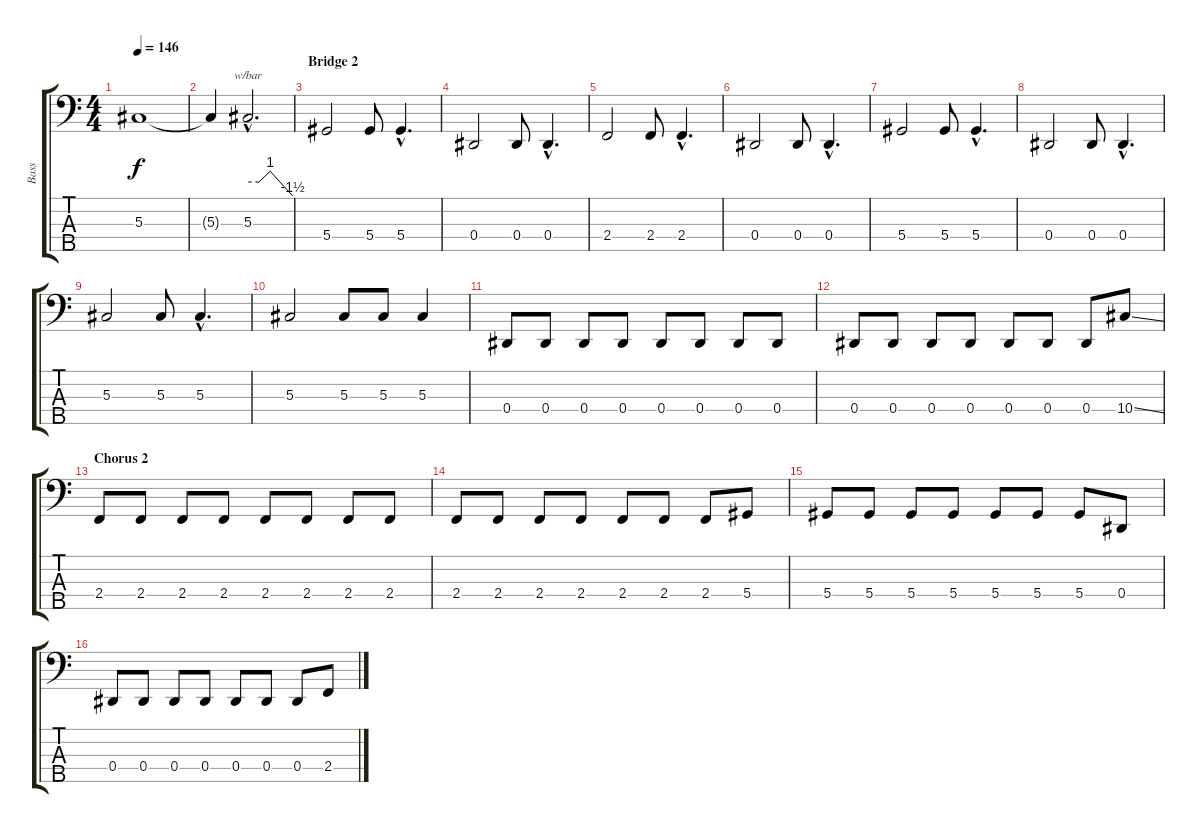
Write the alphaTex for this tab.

\track ("Bass" "Bass") {instrument electricbasspick}
\staff {score tabs}
\tuning (Gb2 Db2 Ab1 Eb1 Bb0) {hide}
\ts (4 4)
\tempo 146
\clef f4
\ks c
5.3.1{dy f} |
5.3{t}.4 5.3{hac}.2{d tbe (custom default 0 0 15 0 30 4 60 -6)} |
\section ("" "Bridge 2")
5.4.2 5.4.8 5.4{hac}.4{d} |
0.4.2 0.4.8 0.4{hac}.4{d} |
2.4.2 2.4.8 2.4{hac}.4{d} |
0.4.2 0.4.8 0.4{hac}.4{d} |
5.4.2 5.4.8 5.4{hac}.4{d} |
0.4.2 0.4.8 0.4{hac}.4{d} |
5.3.2 5.3.8 5.3{hac}.4{d} |
5.3.2 5.3.8 5.3.8 5.3.4 |
0.4.8 0.4.8 0.4.8 0.4.8 0.4.8 0.4.8 0.4.8 0.4.8 |
0.4.8 0.4.8 0.4.8 0.4.8 0.4.8 0.4.8 0.4.8 10.4{ss}.8 |
\section ("" "Chorus 2")
2.4.8 2.4.8 2.4.8 2.4.8 2.4.8 2.4.8 2.4.8 2.4.8 |
2.4.8 2.4.8 2.4.8 2.4.8 2.4.8 2.4.8 2.4.8 5.4.8 |
5.4.8 5.4.8 5.4.8 5.4.8 5.4.8 5.4.8 5.4.8 0.4.8 |
0.4.8 0.4.8 0.4.8 0.4.8 0.4.8 0.4.8 0.4.8 2.4.8
